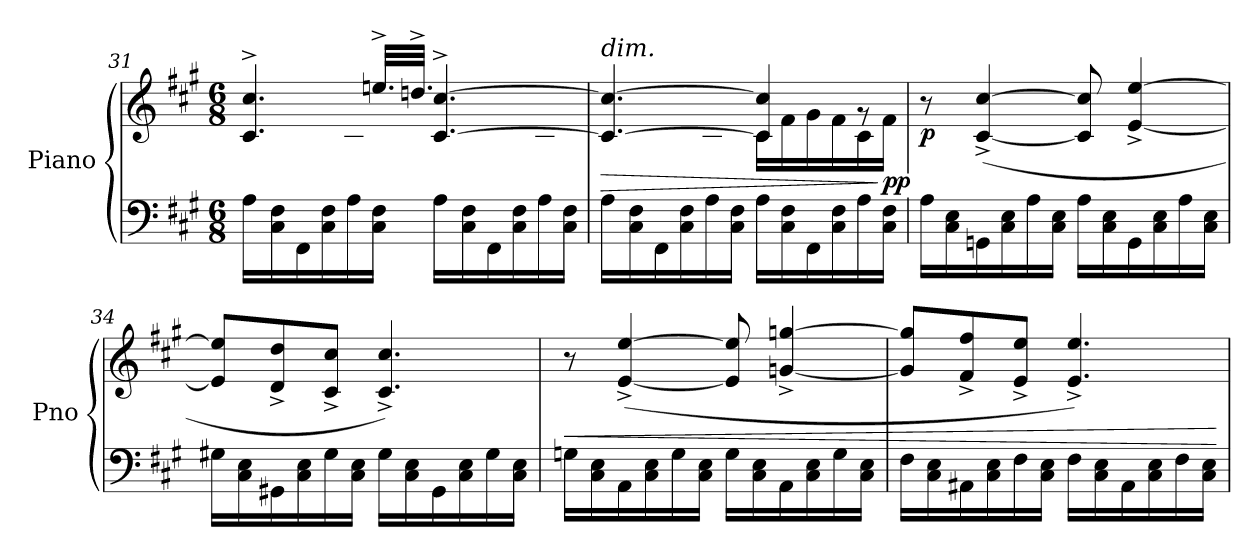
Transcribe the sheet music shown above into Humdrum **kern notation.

**kern	**kern	**dynam
*part1	*part1	*part1
*staff2	*staff1	*staff1/2
*I"Piano	*	*
*I'Pno	*	*
!!LO:LB:g=z
*clefF4	*clefG2	*
*k[f#c#g#]	*k[f#c#g#]	*
*M6/8	*M6/8	*
=31	=31	=31
*	*^	*
*	*	*^	*
16A\LL	4.c#/^ 4.cc#/^	16c#\LLyy	16ryy	.
*	*	*v	*v	*
16C#\ 16F#\	.	16f#\	.
16FF#\	.	16g#\	.
16C#\ 16F#\	.	16f#\	.
16A\	.	16c#\	.
*	*	*^	*
*	*	*	*Xtuplet	*
16C#\ 16F#\JJ	.	16f#\JJ	48.een^/LL	.
.	.	.	48.ddn^/JJ	.
16A\LL	([4.c#/^ [4.cc#/^	16c#\LLyy	4.ryy	.
16C#\ 16F#\	.	16f#\	.	.
16FF#\	.	16g#\	.	.
16C#\ 16F#\	.	16f#\	.	.
16A\	.	16c#\	.	.
16C#\ 16F#\JJ	.	16f#\JJ	.	.
*	*	*v	*v	*
=32	=32	=32	=32
!	!LO:TX:a:i:t=dim.	!	!
!	!	!	!LO:HP:b
16A\LL	4.c#/_ 4.cc#/_	16c#\LLyy	>
16C#\ 16F#\	.	16f#\	.
16FF#\	.	16g#\	.
16C#\ 16F#\	.	16f#\	.
16A\	.	16c#\	.
16C#\ 16F#\JJ	.	16f#\JJ	.
16A\LL	4c#/] 4cc#/]	16c#\LL	.
16C#\ 16F#\	.	16f#\	.
16FF#\	.	16g#\	.
16C#\ 16F#\	.	16f#\	.
16A\	8rg	16c#\	.
!	!	!	!LO:DY:n=1:b
16C#\ 16F#\JJ	.	16f#\JJ	] pp
!!LO:LB:g=z
=33	=33	=33	=33
!	!LO:TX:b:t=, ma con anima	!	!
!	!LO:TX:a:i:t=96	!	!
!	!	!	!LO:DY:b
*	*v	*v	*
16A\LL	8r	p
16C#\ 16E\	.	.
16GGn\	([4c#/^ [4cc#/^	.
16C#\ 16E\	.	.
16A\	.	.
16C#\ 16E\JJ	.	.
16A\LL	8c#/] 8cc#/]	.
16C#\ 16E\	.	.
16GG\	[4e/^ [4ee/^	.
16C#\ 16E\	.	.
16A\	.	.
16C#\ 16E\JJ	.	.
=34	=34	=34
16G#X\LL	8e/] 8ee/]L	.
16C#\ 16E\	.	.
16GG#X\	8d/^ 8dd/^	.
16C#\ 16E\	.	.
16G#\	8c#/^ 8cc#/^J	.
16C#\ 16E\JJ	.	.
16G#\LL	4.c#/^ 4.cc#/^)	.
16C#\ 16E\	.	.
16GG#\	.	.
16C#\ 16E\	.	.
16G#\	.	.
16C#\ 16E\JJ	.	.
!!LO:LB:g=z
=35	=35	=35
!	!	!LO:HP:b
16Gn\LL	8r	<
16C#\ 16E\	.	.
16AA\	([4e/^ [4ee/^	.
16C#\ 16E\	.	.
16G\	.	.
16C#\ 16E\JJ	.	.
16G\LL	8e/] 8ee/]	.
16C#\ 16E\	.	.
16AA\	[4gn/^ [4ggn/^	.
16C#\ 16E\	.	.
16G\	.	.
16C#\ 16E\JJ	.	.
=36	=36	=36
16F#\LL	8g/] 8gg/]L	.
16C#\ 16E\	.	.
16AA#X\	8f#/^ 8ff#/^	.
16C#\ 16E\	.	.
16F#\	8e/^ 8ee/^J	.
16C#\ 16E\JJ	.	.
16F#\LL	4.e/^ 4.ee/^)	.
16C#\ 16E\	.	.
16AA#\	.	.
16C#\ 16E\	.	.
16F#\	.	.
16C#\ 16E\JJ	.	.
.	.	[
=	=	=
*-	*-	*-
